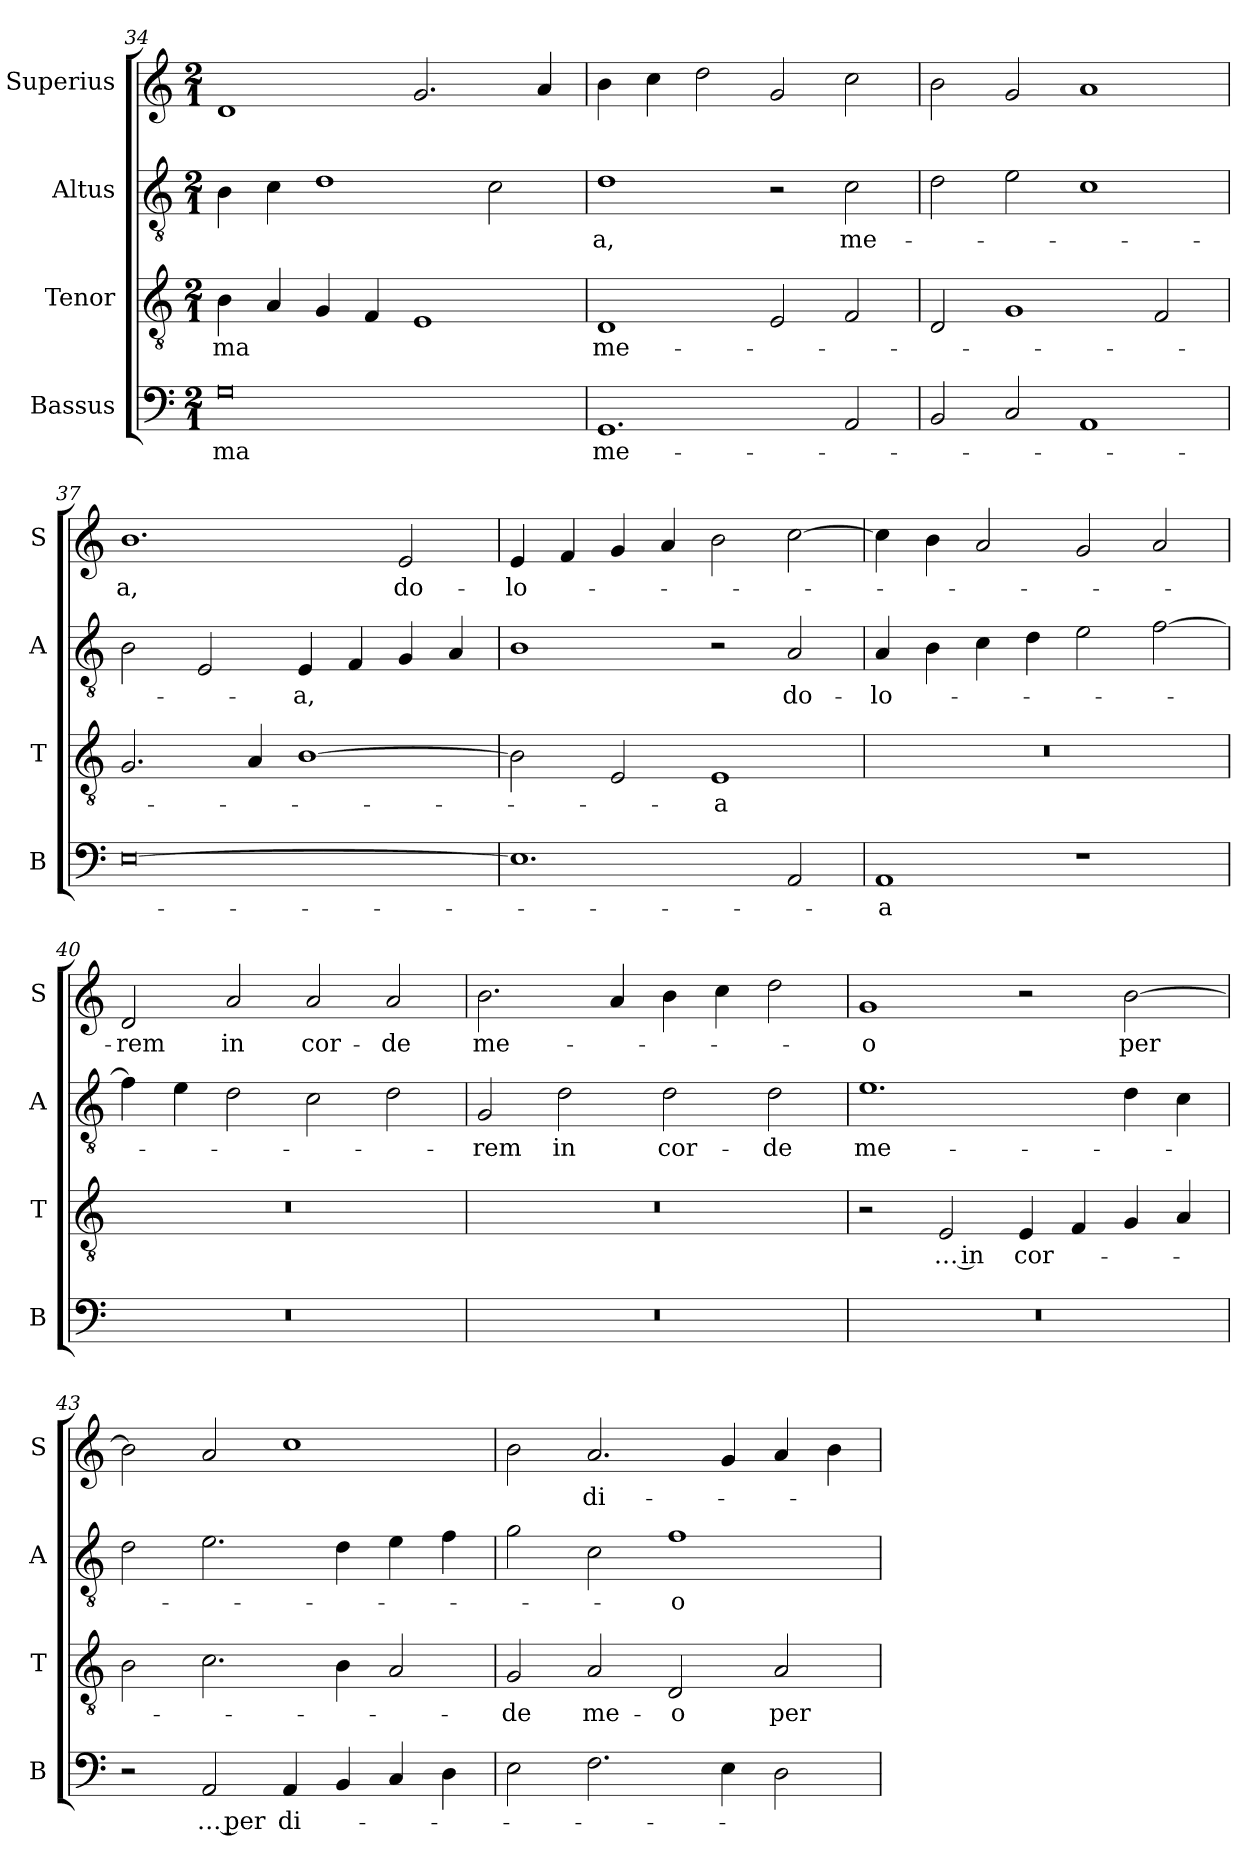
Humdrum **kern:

**kern	**text	**kern	**text	**kern	**text	**kern	**text
*part4	*part4	*part3	*part3	*part2	*part2	*part1	*part1
*staff4	*staff4	*staff3	*staff3	*staff2	*staff2	*staff1	*staff1
*I"Bassus	*	*I"Tenor	*	*I"Altus	*	*I"Superius	*
*I'B	*	*I'T	*	*I'A	*	*I'S	*
*clefF4	*	*clefGv2	*	*clefGv2	*	*clefG2	*
*k[]	*	*k[]	*	*k[]	*	*k[]	*
*M2/1	*	*M2/1	*	*M2/1	*	*M2/1	*
=34	=34	=34	=34	=34	=34	=34	=34
0G	-ma	4B	-ma	4B	.	1d	.
.	.	4A	.	4c	.	.	.
.	.	4G	.	1d	.	.	.
.	.	4F	.	.	.	.	.
.	.	1E	.	.	.	2.g	.
.	.	.	.	2c	.	.	.
.	.	.	.	.	.	4a	.
=35	=35	=35	=35	=35	=35	=35	=35
1.GG	me-	1D	me-	1d	-a,	4b	.
.	.	.	.	.	.	4cc	.
.	.	.	.	.	.	2dd	.
.	.	2E	.	2r	.	2g	.
2AA	.	2F	.	2c	me-	2cc	.
=36	=36	=36	=36	=36	=36	=36	=36
2BB	.	2D	.	2d	.	2b	.
2C	.	1G	.	2e	.	2g	.
1AA	.	.	.	1c	.	1a	.
.	.	2F	.	.	.	.	.
=37	=37	=37	=37	=37	=37	=37	=37
[0E	.	2.G	.	2B	.	1.b	-a,
.	.	.	.	2E	.	.	.
.	.	4A	.	.	.	.	.
.	.	[1B	.	4E	-a,	.	.
.	.	.	.	4F	.	.	.
.	.	.	.	4G	.	2e	do-
.	.	.	.	4A	.	.	.
=38	=38	=38	=38	=38	=38	=38	=38
1.E]	.	2B]	.	1B	.	4e	-lo-
.	.	.	.	.	.	4f	.
.	.	2E	.	.	.	4g	.
.	.	.	.	.	.	4a	.
.	.	1E	-a	2r	.	2b	.
2AA	.	.	.	2A	do-	[2cc	.
=39	=39	=39	=39	=39	=39	=39	=39
1AA	-a	0r	.	4A	-lo-	4cc]	.
.	.	.	.	4B	.	4b	.
.	.	.	.	4c	.	2a	.
.	.	.	.	4d	.	.	.
1r	.	.	.	2e	.	2g	.
.	.	.	.	[2f	.	2a	.
=40	=40	=40	=40	=40	=40	=40	=40
0r	.	0r	.	4f]	.	2d	-rem
.	.	.	.	4e	.	.	.
.	.	.	.	2d	.	2a	in
.	.	.	.	2c	.	2a	cor-
.	.	.	.	2d	.	2a	-de
=41	=41	=41	=41	=41	=41	=41	=41
0r	.	0r	.	2G	-rem	2.b	me-
.	.	.	.	2d	in	.	.
.	.	.	.	.	.	4a	.
.	.	.	.	2d	cor-	4b	.
.	.	.	.	.	.	4cc	.
.	.	.	.	2d	-de	2dd	.
=42	=42	=42	=42	=42	=42	=42	=42
0r	.	2r	.	1.e	me-	1g	-o
.	.	2E	… in	.	.	.	.
.	.	4E	cor-	.	.	2r	.
.	.	4F	.	.	.	.	.
.	.	4G	.	4d	.	[2b	per
.	.	4A	.	4c	.	.	.
=43	=43	=43	=43	=43	=43	=43	=43
2r	.	2B	.	2d	.	2b]	.
2AA	… per	2.c	.	2.e	.	2a	.
4AA	di-	.	.	.	.	1cc	.
4BB	.	4B	.	4d	.	.	.
4C	.	2A	.	4e	.	.	.
4D	.	.	.	4f	.	.	.
=44	=44	=44	=44	=44	=44	=44	=44
2E	.	2G	-de	2g	.	2b	.
2.F	.	2A	me-	2c	.	2.a	di-
.	.	2D	-o	1f	-o	.	.
4E	.	.	.	.	.	4g	.
2D	.	2A	per	.	.	4a	.
.	.	.	.	.	.	4b	.
=	=	=	=	=	=	=	=
*-	*-	*-	*-	*-	*-	*-	*-
